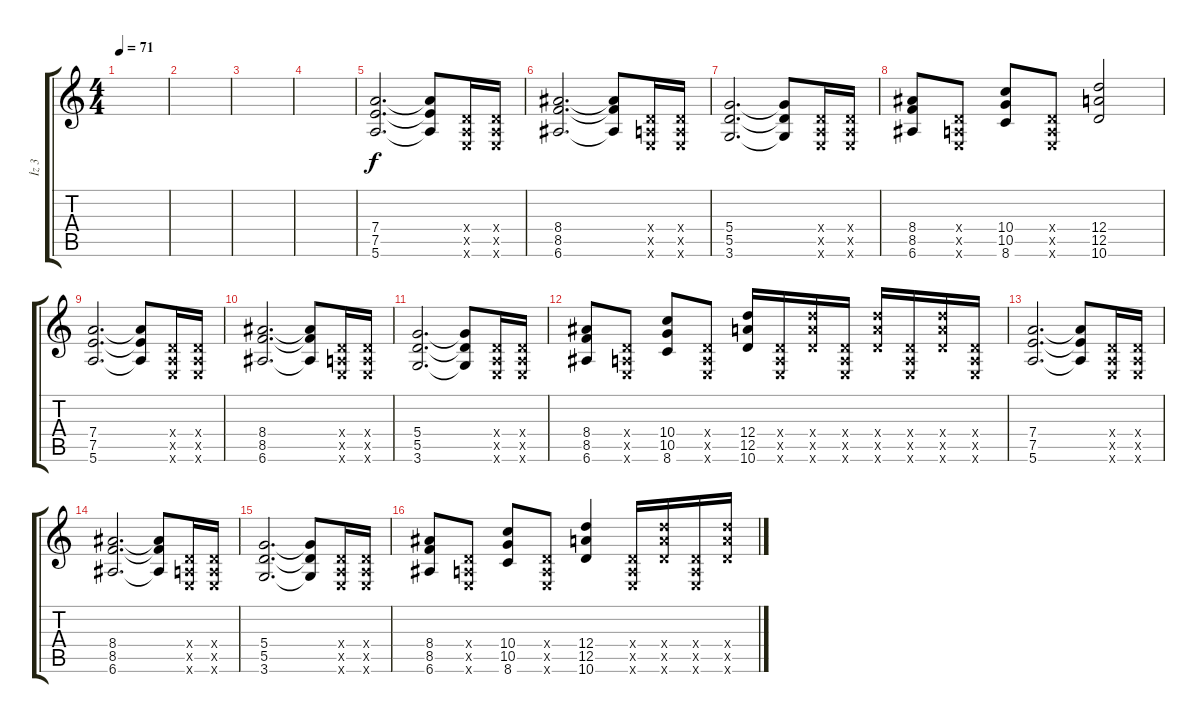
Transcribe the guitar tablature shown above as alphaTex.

\track ("İz 3" "İz 3") {instrument distortionguitar}
\staff {score tabs}
\tuning (E4 B3 G3 D3 A2 E2) {hide}
\ts (4 4)
\tempo 71
\clef g2
\ks c
|
|
|
|
(7.4 7.5 5.6).2{d} (7.4{t} 7.5{t} 5.6{t}).8 (0.4{x} 0.5{x} 0.6{x}).16 (0.4{x} 0.5{x} 0.6{x}).16 |
(8.4 8.5 6.6).2{d} (8.4{t} 8.5{t} 6.6{t}).8 (0.4{x} 0.5{x} 0.6{x}).16 (0.4{x} 0.5{x} 0.6{x}).16 |
(5.4 5.5 3.6).2{d} (5.4{t} 5.5{t} 3.6{t}).8 (0.4{x} 0.5{x} 0.6{x}).16 (0.4{x} 0.5{x} 0.6{x}).16 |
(8.4 8.5 6.6).8 (0.4{x} 0.5{x} 0.6{x}).8 (10.4 10.5 8.6).8 (0.4{x} 0.5{x} 0.6{x}).8 (12.4 12.5 10.6).2 |
(7.4 7.5 5.6).2{d} (7.4{t} 7.5{t} 5.6{t}).8 (0.4{x} 0.5{x} 0.6{x}).16 (0.4{x} 0.5{x} 0.6{x}).16 |
(8.4 8.5 6.6).2{d} (8.4{t} 8.5{t} 6.6{t}).8 (0.4{x} 0.5{x} 0.6{x}).16 (0.4{x} 0.5{x} 0.6{x}).16 |
(5.4 5.5 3.6).2{d} (5.4{t} 5.5{t} 3.6{t}).8 (0.4{x} 0.5{x} 0.6{x}).16 (0.4{x} 0.5{x} 0.6{x}).16 |
(8.4 8.5 6.6).8 (0.4{x} 0.5{x} 0.6{x}).8 (10.4 10.5 8.6).8 (0.4{x} 0.5{x} 0.6{x}).8 (12.4 12.5 10.6).16 (0.4{x} 0.5{x} 0.6{x}).16 (12.4{x} 12.5{x} 10.6{x}).16 (0.4{x} 0.5{x} 0.6{x}).16 (12.4{x} 12.5{x} 10.6{x}).16 (0.4{x} 0.5{x} 0.6{x}).16 (12.4{x} 12.5{x} 10.6{x}).16 (0.4{x} 0.5{x} 0.6{x}).16 |
(7.4 7.5 5.6).2{d} (7.4{t} 7.5{t} 5.6{t}).8 (0.4{x} 0.5{x} 0.6{x}).16 (0.4{x} 0.5{x} 0.6{x}).16 |
(8.4 8.5 6.6).2{d} (8.4{t} 8.5{t} 6.6{t}).8 (0.4{x} 0.5{x} 0.6{x}).16 (0.4{x} 0.5{x} 0.6{x}).16 |
(5.4 5.5 3.6).2{d} (5.4{t} 5.5{t} 3.6{t}).8 (0.4{x} 0.5{x} 0.6{x}).16 (0.4{x} 0.5{x} 0.6{x}).16 |
(8.4 8.5 6.6).8 (0.4{x} 0.5{x} 0.6{x}).8 (10.4 10.5 8.6).8 (0.4{x} 0.5{x} 0.6{x}).8 (12.4 12.5 10.6).4 (0.4{x} 0.5{x} 0.6{x}).16 (12.4{x} 12.5{x} 10.6{x}).16 (0.4{x} 0.5{x} 0.6{x}).16 (12.4{x} 12.5{x} 10.6{x}).16
